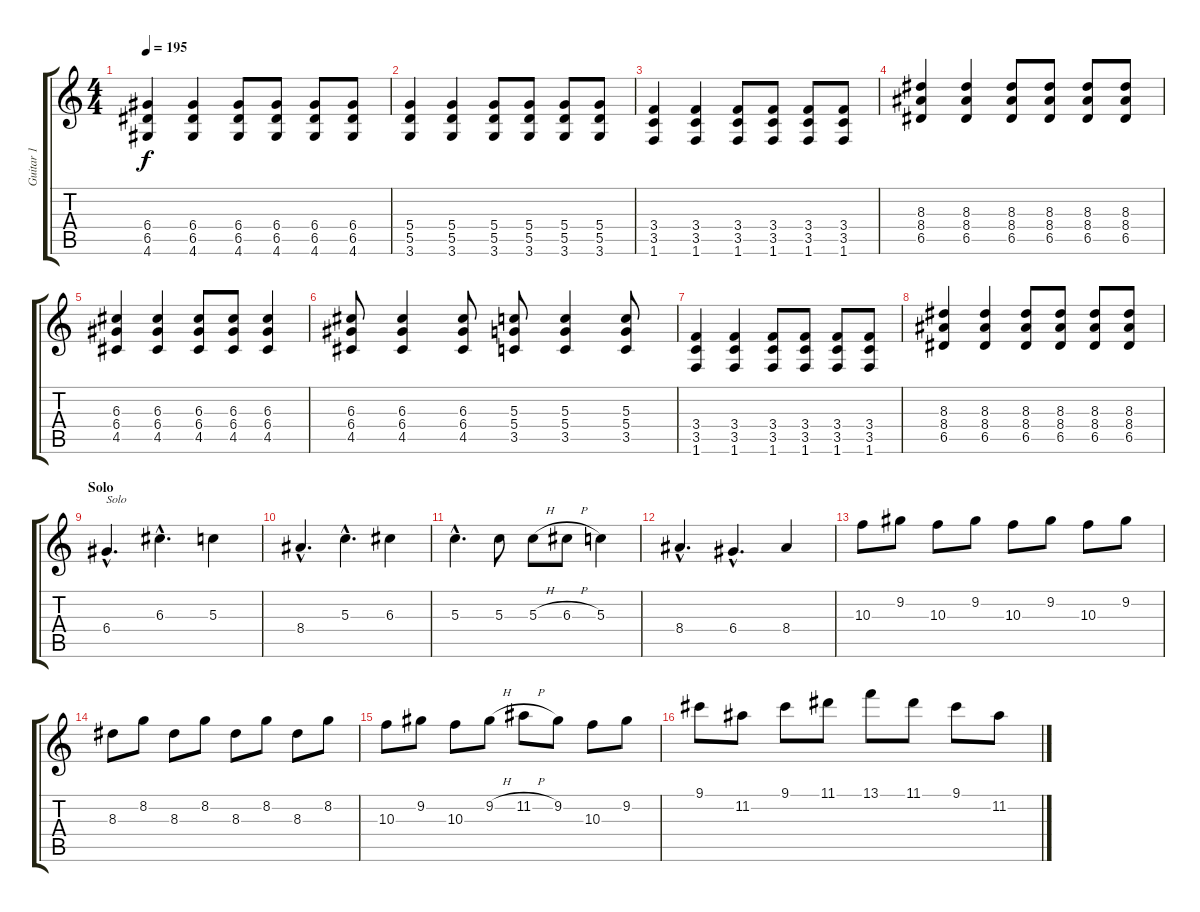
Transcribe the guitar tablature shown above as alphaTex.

\track ("Guitar 1" "Guitar 1") {instrument distortionguitar}
\staff {score tabs}
\tuning (E4 B3 G3 D3 A2 E2) {hide}
\ts (4 4)
\tempo 195
\clef g2
\ks c
(6.4 6.5 4.6).4{dy f} (6.4 6.5 4.6).4 (6.4 6.5 4.6).8 (6.4 6.5 4.6).8 (6.4 6.5 4.6).8 (6.4 6.5 4.6).8 |
(5.4 5.5 3.6).4 (5.4 5.5 3.6).4 (5.4 5.5 3.6).8 (5.4 5.5 3.6).8 (5.4 5.5 3.6).8 (5.4 5.5 3.6).8 |
(3.4 3.5 1.6).4 (3.4 3.5 1.6).4 (3.4 3.5 1.6).8 (3.4 3.5 1.6).8 (3.4 3.5 1.6).8 (3.4 3.5 1.6).8 |
(8.3 8.4 6.5).4 (8.3 8.4 6.5).4 (8.3 8.4 6.5).8 (8.3 8.4 6.5).8 (8.3 8.4 6.5).8 (8.3 8.4 6.5).8 |
(6.3 6.4 4.5).4 (6.3 6.4 4.5).4 (6.3 6.4 4.5).8 (6.3 6.4 4.5).8 (6.3 6.4 4.5).4 |
(6.3 6.4 4.5).8 (6.3 6.4 4.5).4 (6.3 6.4 4.5).8 (5.3 5.4 3.5).8 (5.3 5.4 3.5).4 (5.3 5.4 3.5).8 |
(3.4 3.5 1.6).4 (3.4 3.5 1.6).4 (3.4 3.5 1.6).8 (3.4 3.5 1.6).8 (3.4 3.5 1.6).8 (3.4 3.5 1.6).8 |
(8.3 8.4 6.5).4 (8.3 8.4 6.5).4 (8.3 8.4 6.5).8 (8.3 8.4 6.5).8 (8.3 8.4 6.5).8 (8.3 8.4 6.5).8 |
\section ("" "Solo")
6.4{hac}.4{d txt "Solo"} 6.3{hac}.4{d} 5.3.4 |
8.4{hac}.4{d} 5.3{hac}.4{d} 6.3.4 |
5.3{hac}.4{d} 5.3.8 5.3{h}.8 6.3{h}.8 5.3.4 |
8.4{hac}.4{d} 6.4{hac}.4{d} 8.4.4 |
10.3.8 9.2.8 10.3.8 9.2.8 10.3.8 9.2.8 10.3.8 9.2.8 |
8.3.8 8.2.8 8.3.8 8.2.8 8.3.8 8.2.8 8.3.8 8.2.8 |
10.3.8 9.2.8 10.3.8 9.2{h}.8 11.2{h}.8 9.2.8 10.3.8 9.2.8 |
9.1.8 11.2.8 9.1.8 11.1.8 13.1.8 11.1.8 9.1.8 11.2.8
